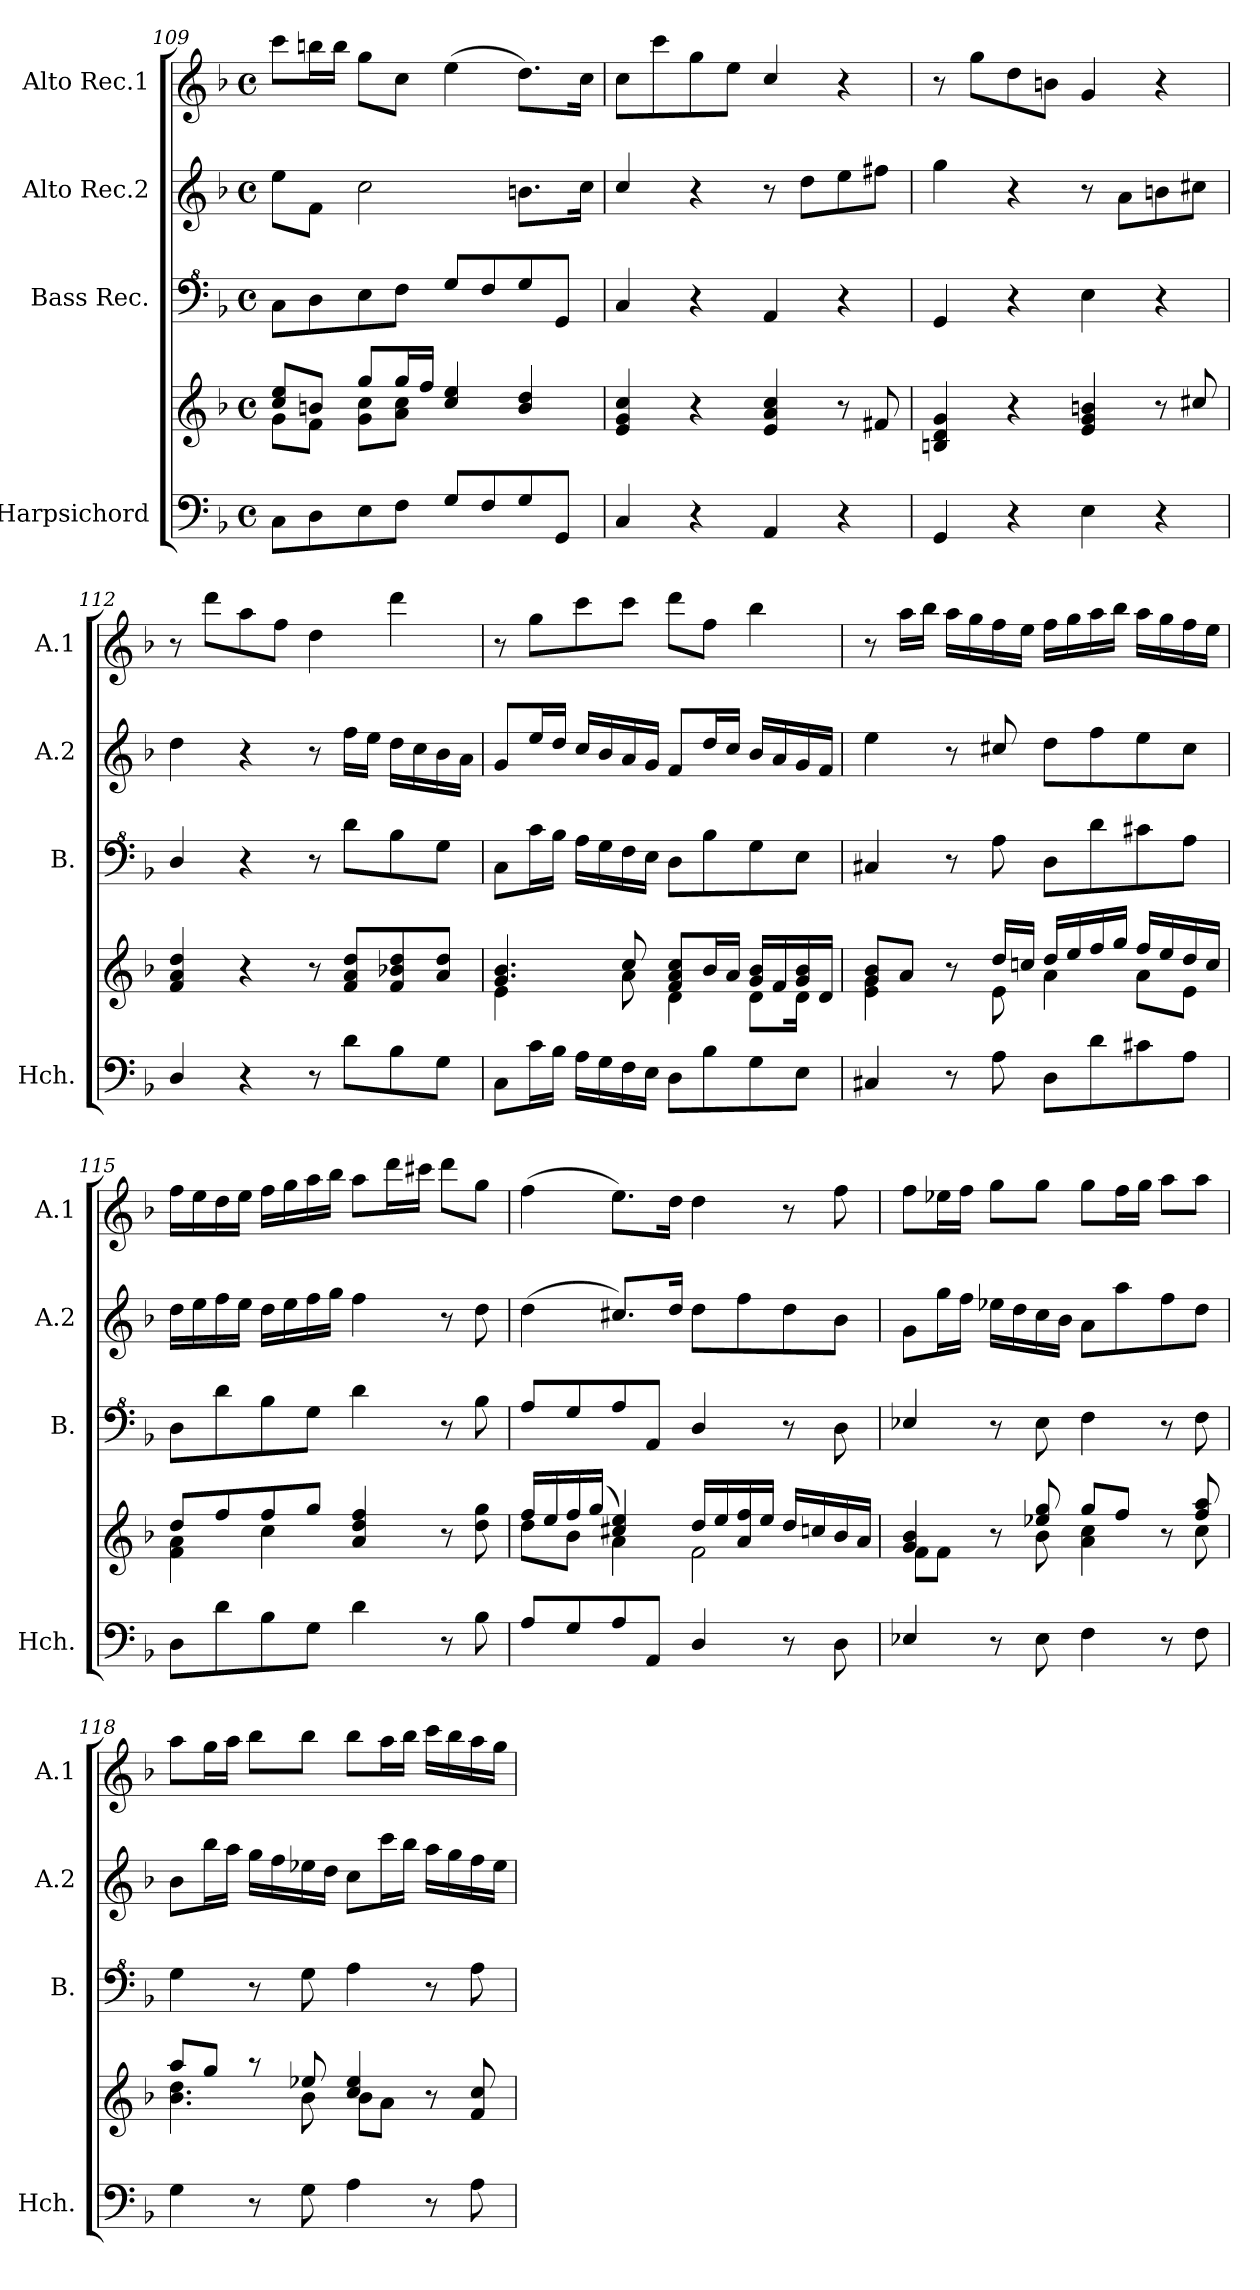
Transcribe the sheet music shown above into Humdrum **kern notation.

**kern	**kern	**kern	**kern	**kern
*part4	*part4	*part3	*part2	*part1
*staff5	*staff4	*staff3	*staff2	*staff1
*I"Harpsichord	*	*I"Bass Rec.	*I"Alto Rec.2	*I"Alto Rec.1
*I'Hch.	*	*I'B.	*I'A.2	*I'A.1
*clefF4	*clefG2	*clefF^4	*clefG2	*clefG2
*k[b-]	*k[b-]	*k[b-]	*k[b-]	*k[b-]
*M4/4	*M4/4	*M4/4	*M4/4	*M4/4
*met(c)	*met(c)	*met(c)	*met(c)	*met(c)
=109	=109	=109	=109	=109
*	*^	*	*	*
8C\L	8cc/ 8ee/L	8g\L	8c\L	8ee\L	8ccc\L
8D\	8bn/J	8f\J	8d\	8f\J	16bbn\L
.	.	.	.	.	16bb\JJ
8E\	8gg/L	8g\ 8cc\L	8e\	2cc\	8gg\L
8F\J	16gg/L	8a\ 8cc\J	8f\J	.	8cc\J
.	16ff/JJ	.	.	.	.
8G/L	4cc/ 4ee/	2ryy	8g/L	.	(4ee\
8F/	.	.	8f/	.	.
8G/	4b/ 4dd/	.	8g/	8.bn\L	8.dd\L)
8GG/J	.	.	8G/J	.	.
.	.	.	.	16cc\Jk	16cc\Jk
*	*v	*v	*	*	*
=110	=110	=110	=110	=110
4C/	4e/ 4g/ 4cc/	4c/	4cc/	8cc\L
.	.	.	.	8ccc\
4r	4r	4r	4r	8gg\
.	.	.	.	8ee\J
4AA/	4e/ 4a/ 4cc/	4A/	8r	4cc/
.	.	.	8dd\L	.
4r	8r	4r	8ee\	4r
.	8f#X/	.	8ff#X\J	.
=111	=111	=111	=111	=111
4GG/	4Bn/ 4d/ 4g/	4G/	4gg\	8r
.	.	.	.	8gg\L
4r	4r	4r	4r	8dd\
.	.	.	.	8bn\J
4E\	4e/ 4g/ 4bn/	4e\	8r	4g/
.	.	.	8a\L	.
4r	8r	4r	8bn\	4r
.	8cc#X/	.	8cc#X\J	.
=112	=112	=112	=112	=112
4D/	4f/ 4a/ 4dd/	4d/	4dd\	8r
.	.	.	.	8ddd\L
4r	4r	4r	4r	8aa\
.	.	.	.	8ff\J
8r	8r	8r	8r	4dd\
8d\L	8f/ 8a/ 8dd/L	8dd\L	16ff\LL	.
.	.	.	16ee\JJ	.
8B-\	8f/ 8b-X/ 8dd/	8b-\	16dd\LL	4ddd\
.	.	.	16cc\	.
8G\J	8a/ 8dd/J	8g\J	16b-\	.
.	.	.	16a\JJ	.
!!LO:PB:g=z
=113	=113	=113	=113	=113
*	*^	*	*	*
8C\L	4.g/ 4.b-/	4e\	8c\L	8g/L	8r
16c\L	.	.	16cc\L	16ee/L	8gg\L
16B-\JJ	.	.	16b-\JJ	16dd/JJ	.
16A\LL	.	8ryy	16a\LL	16cc/LL	8ccc\
16G\	.	.	16g\	16b-/	.
16F\	8cc/	8a\	16f\	16a/	8ccc\J
16E\JJ	.	.	16e\JJ	16g/JJ	.
8D\L	8f/ 8a/ 8cc/L	4d\	8d\L	8f/L	8ddd\L
8B-\	16b-/L	.	8b-\	16dd/L	8ff\J
.	16a/JJ	.	.	16cc/JJ	.
8G\	16g/ 16b-/LL	8d\L	8g\	16b-/LL	4bb-\
.	16f/	.	.	16a/	.
8E\J	16g/ 16b-/	16d\Jk	8e\J	16g/	.
.	16d/JJ	16ryy	.	16f/JJ	.
=114	=114	=114	=114	=114	=114
4C#X/	8g/ 8b-/L	4e\ 4g\	4c#X/	4ee\	8r
.	8a/J	.	.	.	16aa\LL
.	.	.	.	.	16bb-\JJ
8r	8r	8ryy	8r	8r	16aa\LL
.	.	.	.	.	16gg\
8A\	16dd/LL	8e\	8a\	8cc#X/	16ff\
.	16ccn/JJ	.	.	.	16ee\JJ
8D\L	16dd/LL	4a\	8d\L	8dd\L	16ff\LL
.	16ee/	.	.	.	16gg\
8d\	16ff/	.	8dd\	8ff\	16aa\
.	16gg/JJ	.	.	.	16bb-\JJ
8c#X\	16ff/LL	8a\L	8cc#X\	8ee\	16aa\LL
.	16ee/	.	.	.	16gg\
8A\J	16dd/	8e\J	8a\J	8cc#\J	16ff\
.	16cc/JJ	.	.	.	16ee\JJ
=115	=115	=115	=115	=115	=115
8D\L	8dd/L	4f\ 4a\	8d\L	16dd\LL	16ff\LL
.	.	.	.	16ee\	16ee\
8d\	8ff/	.	8dd\	16ff\	16dd\
.	.	.	.	16ee\JJ	16ee\JJ
8B-\	8ff/	4cc\	8b-\	16dd\LL	16ff\LL
.	.	.	.	16ee\	16gg\
8G\J	8gg/J	.	8g\J	16ff\	16aa\
.	.	.	.	16gg\JJ	16bb-\JJ
4d\	4a/ 4dd/ 4ff/	2ryy	4dd\	4ff\	8aa\L
.	.	.	.	.	16ddd\L
.	.	.	.	.	16ccc#X\JJ
8r	8r	.	8r	8r	8ddd\L
8B-\	8dd\ 8gg\	.	8b-\	8dd\	8gg\J
=116	=116	=116	=116	=116	=116
8A/L	16ff/LL	8dd\L	8a/L	(4dd\	(4ff\
.	16ee/	.	.	.	.
8G/	16ff/	8b-\J	8g/	.	.
.	(16gg/JJ	.	.	.	.
8A/	4cc#X/ 4ee/	4a\)	8a/	8.cc#X/L)	8.ee\L)
8AA/J	.	.	8A/J	.	.
.	.	.	.	16dd/Jk	16dd\Jk
4D/	16dd/LL	2f\	4d/	8dd\L	4dd\
.	16ee/	.	.	.	.
.	16a/ 16ff/	.	.	8ff\	.
.	16ee/JJ	.	.	.	.
8r	16dd/LL	.	8r	8dd\	8r
.	16ccn/	.	.	.	.
8D\	16b-/	.	8d\	8b-\J	8ff\
.	16a/JJ	.	.	.	.
=117	=117	=117	=117	=117	=117
4E-X/	4g/ 4b-/	8f\L	4e-X/	8g\L	8ff\L
.	.	8f\J	.	16gg\L	16ee-X\L
.	.	.	.	16ff\JJ	16ff\JJ
8r	8r	8ryy	8r	16ee-X\LL	8gg\L
.	.	.	.	16dd\	.
8E-\	8ee-X/ 8gg/	8b-\	8e-\	16cc\	8gg\J
.	.	.	.	16b-\JJ	.
4F\	8gg/L	4a\ 4cc\	4f\	8a\L	8gg\L
.	8ff/J	.	.	8aa\	16ff\L
.	.	.	.	.	16gg\JJ
8r	8r	8ryy	8r	8ff\	8aa\L
8F\	8ff/ 8aa/	8cc\	8f\	8dd\J	8aa\J
!!LO:LB:g=z
=118	=118	=118	=118	=118	=118
4G\	8aa/L	4.b-\ 4.dd\	4g\	8b-\L	8aa\L
.	8gg/J	.	.	16bb-\L	16gg\L
.	.	.	.	16aa\JJ	16aa\JJ
8r	8r	.	8r	16gg\LL	8bb-\L
.	.	.	.	16ff\	.
8G\	8ee-X/	8b-\	8g\	16ee-X\	8bb-\J
.	.	.	.	16dd\JJ	.
4A\	4cc/ 4ee-/	8b-\L	4a\	8cc\L	8bb-\L
.	.	8a\J	.	16ccc\L	16aa\L
.	.	.	.	16bb-\JJ	16bb-\JJ
8r	8r	4ryy	8r	16aa\LL	16ccc\LL
.	.	.	.	16gg\	16bb-\
8A\	8f/ 8cc/	.	8a\	16ff\	16aa\
.	.	.	.	16ee-\JJ	16gg\JJ
*	*v	*v	*	*	*
=	=	=	=	=
*-	*-	*-	*-	*-
